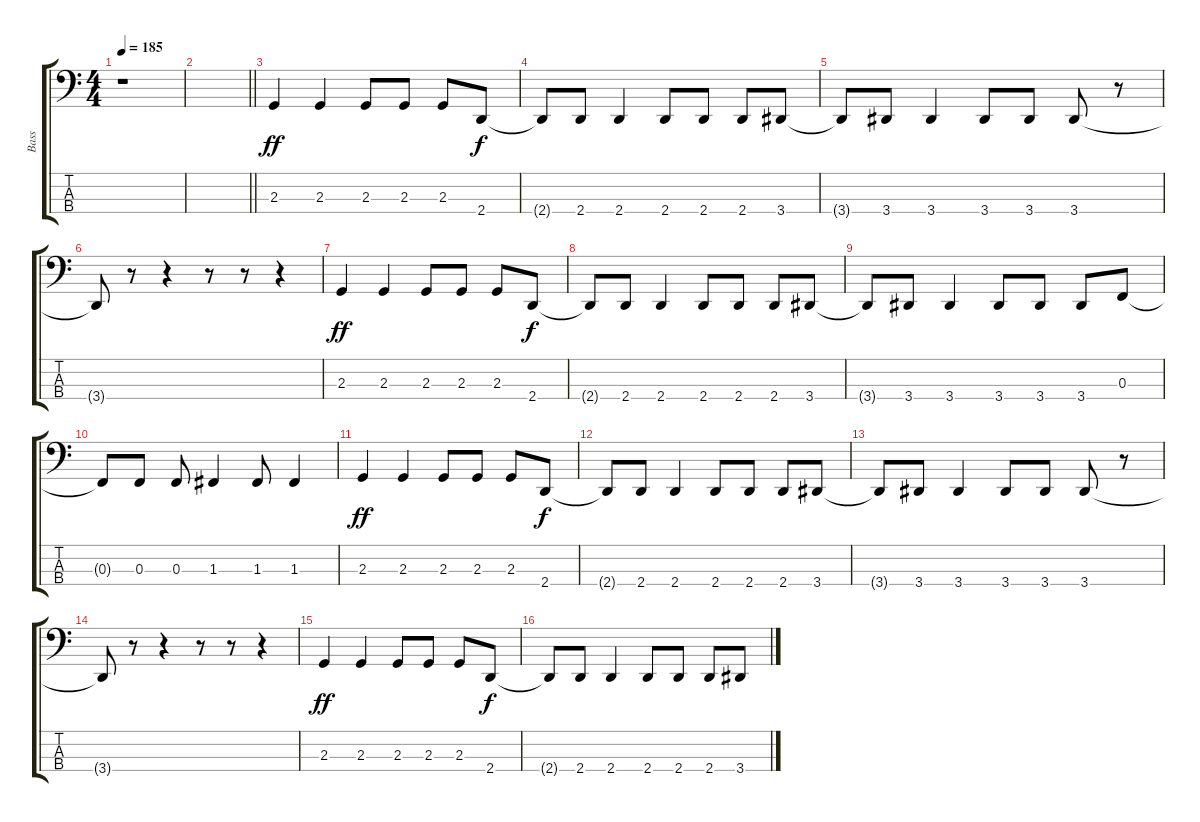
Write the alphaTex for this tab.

\track ("Bass" "Bass") {instrument slapbass1}
\staff {score tabs}
\tuning (Eb2 Bb1 F1 C1) {hide}
\ts (4 4)
\tempo 185
\clef f4
\ks c
r.1{dy f} |
\barLineRight lightlight
|
2.3.4{dy ff} 2.3.4 2.3.8 2.3.8 2.3.8 2.4.8{dy f} |
2.4{t}.8 2.4.8 2.4.4 2.4.8 2.4.8 2.4.8 3.4.8 |
3.4{t}.8 3.4.8 3.4.4 3.4.8 3.4.8 3.4.8 r.8 |
3.4{t}.8 r.8 r.4 r.8 r.8 r.4 |
2.3.4{dy ff} 2.3.4 2.3.8 2.3.8 2.3.8 2.4.8{dy f} |
2.4{t}.8 2.4.8 2.4.4 2.4.8 2.4.8 2.4.8 3.4.8 |
3.4{t}.8 3.4.8 3.4.4 3.4.8 3.4.8 3.4.8 0.3.8 |
0.3{t}.8 0.3.8 0.3.8 1.3.4 1.3.8 1.3.4 |
2.3.4{dy ff} 2.3.4 2.3.8 2.3.8 2.3.8 2.4.8{dy f} |
2.4{t}.8 2.4.8 2.4.4 2.4.8 2.4.8 2.4.8 3.4.8 |
3.4{t}.8 3.4.8 3.4.4 3.4.8 3.4.8 3.4.8 r.8 |
3.4{t}.8 r.8 r.4 r.8 r.8 r.4 |
2.3.4{dy ff} 2.3.4 2.3.8 2.3.8 2.3.8 2.4.8{dy f} |
2.4{t}.8 2.4.8 2.4.4 2.4.8 2.4.8 2.4.8 3.4.8
